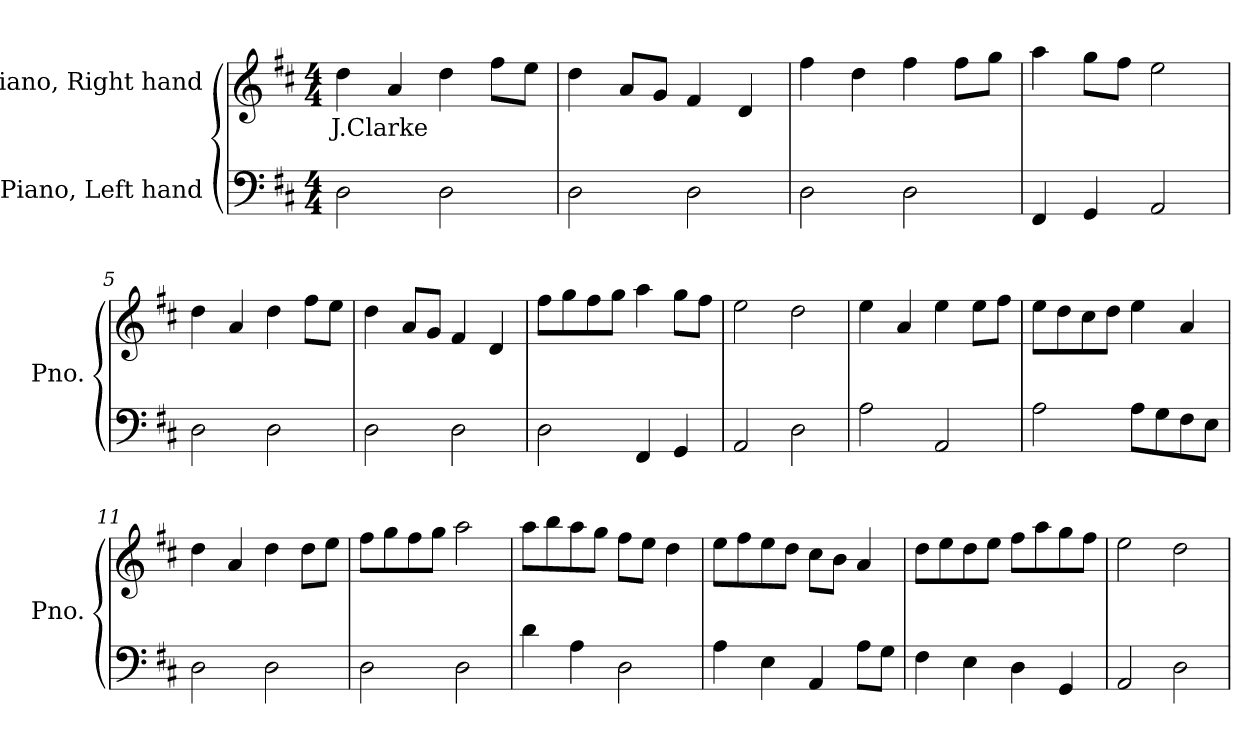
**kern	**kern	**text
*part2	*part1	*part1
*staff2	*staff1	*staff1
*I"Piano, Left hand	*I"Piano, Right hand	*
*I'Pno.	*I'Pno.	*
*clefF4	*clefG2	*
*k[f#c#]	*k[f#c#]	*
*M4/4	*M4/4	*
*MM120	*MM120	*
=1	=1	=1
!	!	!LO:LY:b
2D\	4dd\	J.Clarke
.	4a/	.
2D\	4dd\	.
.	8ff#\L	.
.	8ee\J	.
=2	=2	=2
2D\	4dd\	.
.	8a/L	.
.	8g/J	.
2D\	4f#/	.
.	4d/	.
=3	=3	=3
2D\	4ff#\	.
.	4dd\	.
2D\	4ff#\	.
.	8ff#\L	.
.	8gg\J	.
=4	=4	=4
4FF#/	4aa\	.
4GG/	8gg\L	.
.	8ff#\J	.
2AA/	2ee\	.
=5	=5	=5
2D\	4dd\	.
.	4a/	.
2D\	4dd\	.
.	8ff#\L	.
.	8ee\J	.
!!LO:LB:g=z
=6	=6	=6
2D\	4dd\	.
.	8a/L	.
.	8g/J	.
2D\	4f#/	.
.	4d/	.
=7	=7	=7
2D\	8ff#\L	.
.	8gg\	.
.	8ff#\	.
.	8gg\J	.
4FF#/	4aa\	.
4GG/	8gg\L	.
.	8ff#\J	.
=8	=8	=8
2AA/	2ee\	.
2D\	2dd\	.
=9	=9	=9
2A\	4ee\	.
.	4a/	.
2AA/	4ee\	.
.	8ee\L	.
.	8ff#\J	.
=10	=10	=10
2A\	8ee\L	.
.	8dd\	.
.	8cc#\	.
.	8dd\J	.
8A\L	4ee\	.
8G\	.	.
8F#\	4a/	.
8E\J	.	.
=11	=11	=11
2D\	4dd\	.
.	4a/	.
2D\	4dd\	.
.	8dd\L	.
.	8ee\J	.
=12	=12	=12
2D\	8ff#\L	.
.	8gg\	.
.	8ff#\	.
.	8gg\J	.
2D\	2aa\	.
!!LO:LB:g=z
=13	=13	=13
4d\	8aa\L	.
.	8bb\	.
4A\	8aa\	.
.	8gg\J	.
2D\	8ff#\L	.
.	8ee\J	.
.	4dd\	.
=14	=14	=14
4A\	8ee\L	.
.	8ff#\	.
4E\	8ee\	.
.	8dd\J	.
4AA/	8cc#\L	.
.	8b\J	.
8A\L	4a/	.
8G\J	.	.
=15	=15	=15
4F#\	8dd\L	.
.	8ee\	.
4E\	8dd\	.
.	8ee\J	.
4D\	8ff#\L	.
.	8aa\	.
4GG/	8gg\	.
.	8ff#\J	.
=16	=16	=16
2AA/	2ee\	.
2D\	2dd\	.
=	=	=
*-	*-	*-
